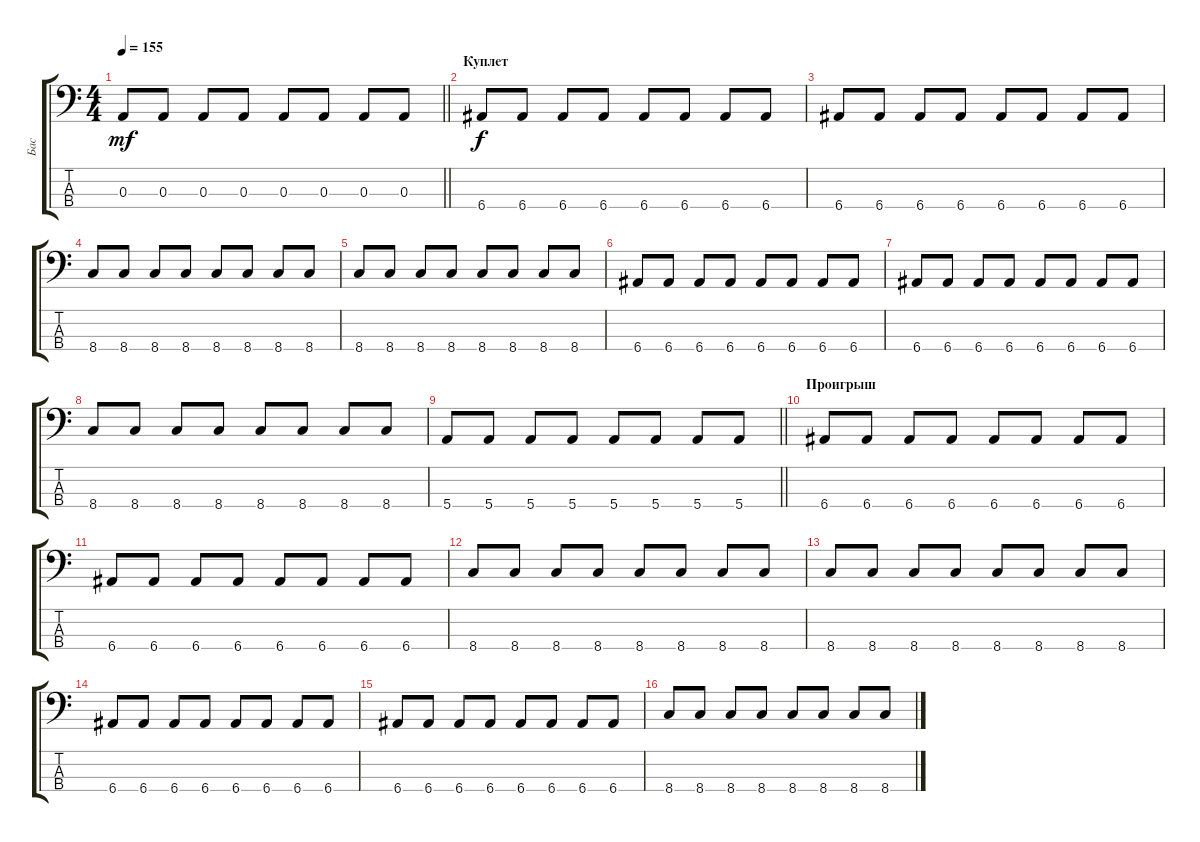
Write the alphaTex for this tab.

\track ("Бас" "Бас") {instrument electricbassfinger}
\staff {score tabs}
\tuning (G2 D2 A1 E1) {hide}
\ts (4 4)
\tempo 155
\clef f4
\barLineRight lightlight
\ks c
0.3.8{dy mf} 0.3.8 0.3.8 0.3.8 0.3.8 0.3.8 0.3.8 0.3.8 |
\section ("" "Куплет")
6.4.8{dy f} 6.4.8 6.4.8 6.4.8 6.4.8 6.4.8 6.4.8 6.4.8 |
6.4.8 6.4.8 6.4.8 6.4.8 6.4.8 6.4.8 6.4.8 6.4.8 |
8.4.8 8.4.8 8.4.8 8.4.8 8.4.8 8.4.8 8.4.8 8.4.8 |
8.4.8 8.4.8 8.4.8 8.4.8 8.4.8 8.4.8 8.4.8 8.4.8 |
6.4.8 6.4.8 6.4.8 6.4.8 6.4.8 6.4.8 6.4.8 6.4.8 |
6.4.8 6.4.8 6.4.8 6.4.8 6.4.8 6.4.8 6.4.8 6.4.8 |
8.4.8 8.4.8 8.4.8 8.4.8 8.4.8 8.4.8 8.4.8 8.4.8 |
\barLineRight lightlight
5.4.8 5.4.8 5.4.8 5.4.8 5.4.8 5.4.8 5.4.8 5.4.8 |
\section ("" "Проигрыш")
6.4.8 6.4.8 6.4.8 6.4.8 6.4.8 6.4.8 6.4.8 6.4.8 |
6.4.8 6.4.8 6.4.8 6.4.8 6.4.8 6.4.8 6.4.8 6.4.8 |
8.4.8 8.4.8 8.4.8 8.4.8 8.4.8 8.4.8 8.4.8 8.4.8 |
8.4.8 8.4.8 8.4.8 8.4.8 8.4.8 8.4.8 8.4.8 8.4.8 |
6.4.8 6.4.8 6.4.8 6.4.8 6.4.8 6.4.8 6.4.8 6.4.8 |
6.4.8 6.4.8 6.4.8 6.4.8 6.4.8 6.4.8 6.4.8 6.4.8 |
8.4.8 8.4.8 8.4.8 8.4.8 8.4.8 8.4.8 8.4.8 8.4.8
